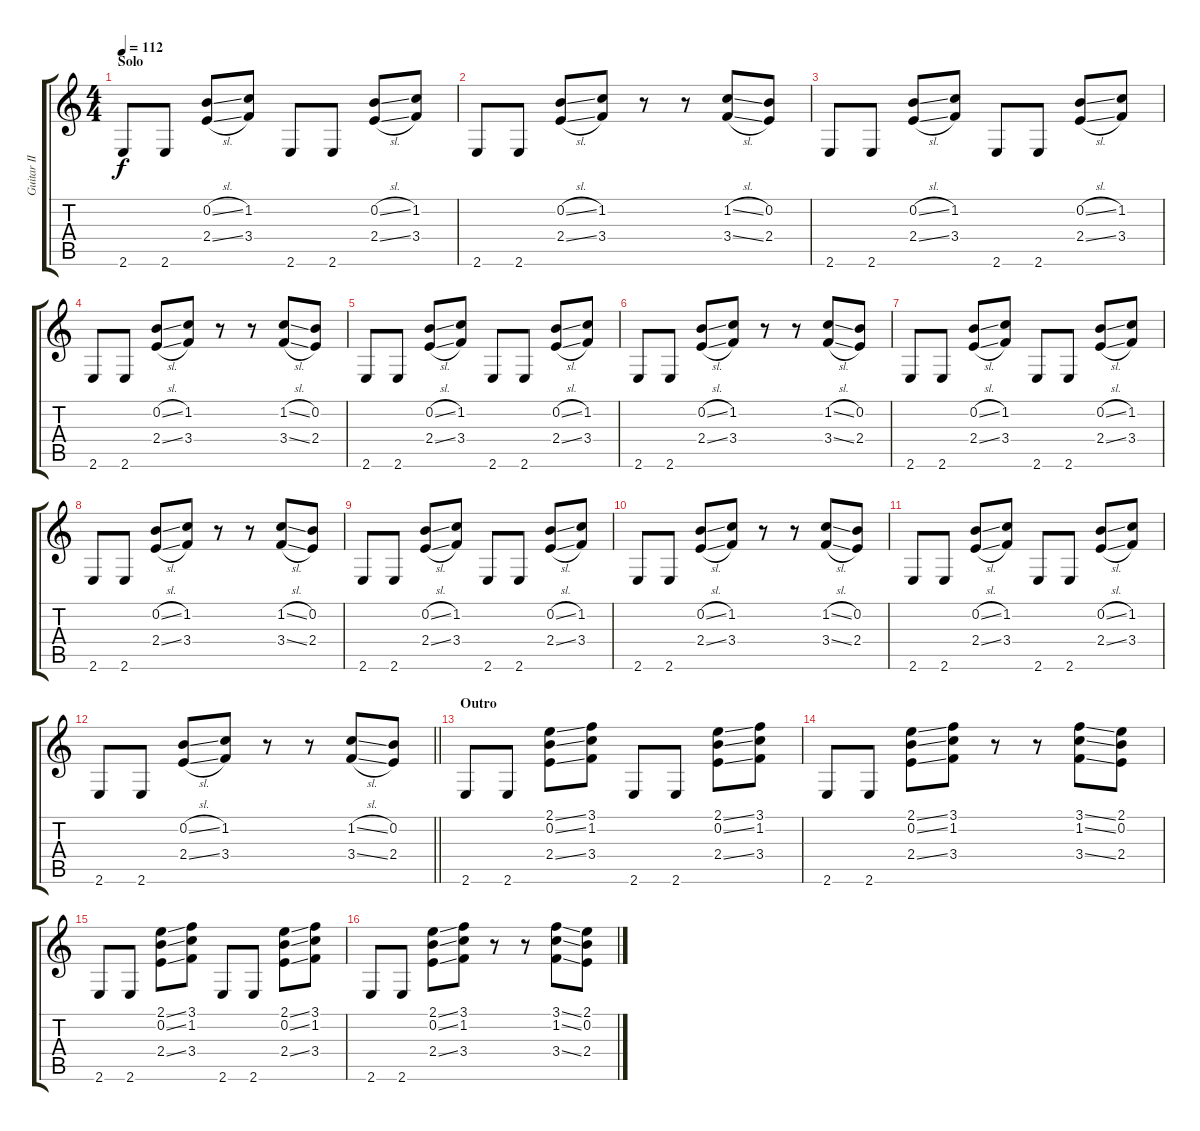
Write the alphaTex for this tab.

\track ("Guitar II" "Guitar II") {instrument distortionguitar}
\staff {score tabs}
\tuning (D4 B3 G3 D3 A2 D2) {hide}
\ts (4 4)
\section ("" "Solo")
\tempo 112
\clef g2
\ks c
2.6.8{dy f} 2.6.8 (0.2{sl} 2.4{sl}).8 (1.2 3.4).8 2.6.8 2.6.8 (0.2{sl} 2.4{sl}).8 (1.2 3.4).8 |
2.6.8 2.6.8 (0.2{sl} 2.4{sl}).8 (1.2 3.4).8 r.8 r.8 (1.2{sl} 3.4{sl}).8 (0.2 2.4).8 |
2.6.8 2.6.8 (0.2{sl} 2.4{sl}).8 (1.2 3.4).8 2.6.8 2.6.8 (0.2{sl} 2.4{sl}).8 (1.2 3.4).8 |
2.6.8 2.6.8 (0.2{sl} 2.4{sl}).8 (1.2 3.4).8 r.8 r.8 (1.2{sl} 3.4{sl}).8 (0.2 2.4).8 |
2.6.8 2.6.8 (0.2{sl} 2.4{sl}).8 (1.2 3.4).8 2.6.8 2.6.8 (0.2{sl} 2.4{sl}).8 (1.2 3.4).8 |
2.6.8 2.6.8 (0.2{sl} 2.4{sl}).8 (1.2 3.4).8 r.8 r.8 (1.2{sl} 3.4{sl}).8 (0.2 2.4).8 |
2.6.8 2.6.8 (0.2{sl} 2.4{sl}).8 (1.2 3.4).8 2.6.8 2.6.8 (0.2{sl} 2.4{sl}).8 (1.2 3.4).8 |
2.6.8 2.6.8 (0.2{sl} 2.4{sl}).8 (1.2 3.4).8 r.8 r.8 (1.2{sl} 3.4{sl}).8 (0.2 2.4).8 |
2.6.8 2.6.8 (0.2{sl} 2.4{sl}).8 (1.2 3.4).8 2.6.8 2.6.8 (0.2{sl} 2.4{sl}).8 (1.2 3.4).8 |
2.6.8 2.6.8 (0.2{sl} 2.4{sl}).8 (1.2 3.4).8 r.8 r.8 (1.2{sl} 3.4{sl}).8 (0.2 2.4).8 |
2.6.8 2.6.8 (0.2{sl} 2.4{sl}).8 (1.2 3.4).8 2.6.8 2.6.8 (0.2{sl} 2.4{sl}).8 (1.2 3.4).8 |
\barLineRight lightlight
2.6.8 2.6.8 (0.2{sl} 2.4{sl}).8 (1.2 3.4).8 r.8 r.8 (1.2{sl} 3.4{sl}).8 (0.2 2.4).8 |
\section ("" "Outro")
2.6.8 2.6.8 (2.1{ss} 0.2{ss} 2.4{ss}).8 (3.1 1.2 3.4).8 2.6.8 2.6.8 (2.1{ss} 0.2{ss} 2.4{ss}).8 (3.1 1.2 3.4).8 |
2.6.8 2.6.8 (2.1{ss} 0.2{ss} 2.4{ss}).8 (3.1 1.2 3.4).8 r.8 r.8 (3.1{ss} 1.2{ss} 3.4{ss}).8 (2.1 0.2 2.4).8 |
2.6.8 2.6.8 (2.1{ss} 0.2{ss} 2.4{ss}).8 (3.1 1.2 3.4).8 2.6.8 2.6.8 (2.1{ss} 0.2{ss} 2.4{ss}).8 (3.1 1.2 3.4).8 |
2.6.8 2.6.8 (2.1{ss} 0.2{ss} 2.4{ss}).8 (3.1 1.2 3.4).8 r.8 r.8 (3.1{ss} 1.2{ss} 3.4{ss}).8 (2.1 0.2 2.4).8
